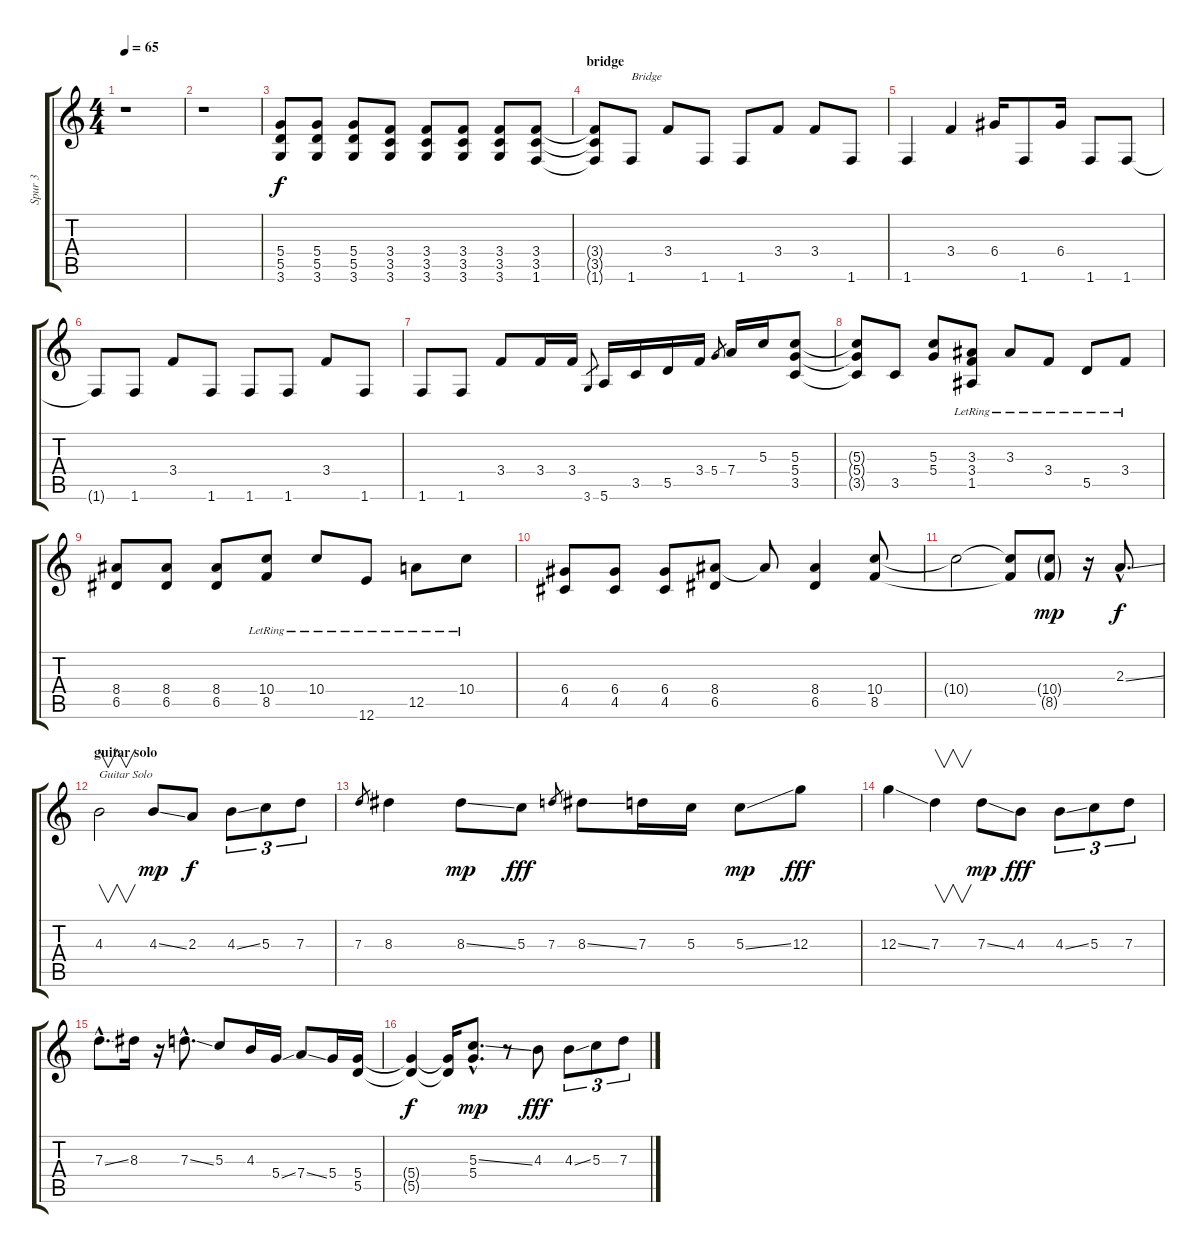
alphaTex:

\track ("Spur 3" "Spur 3") {instrument overdrivenguitar}
\staff {score tabs}
\tuning (E4 B3 G3 D3 A2 E2) {hide}
\ts (4 4)
\tempo 65
\clef g2
\ks c
r.1{dy f} |
r.1 |
(5.4 5.5 3.6).8 (5.4 5.5 3.6).8 (5.4 5.5 3.6).8 (3.4 3.5 3.6).8 (3.4 3.5 3.6).8 (3.4 3.5 3.6).8 (3.4 3.5 3.6).8 (3.4 3.5 1.6).8 |
\section ("" "bridge")
(3.4{t} 3.5{t} 1.6{t}).8 1.6.8{txt "Bridge"} 3.4.8 1.6.8 1.6.8 3.4.8 3.4.8 1.6.8 |
1.6.4 3.4.4 6.4.16 1.6.8 6.4.16 1.6.8 1.6.8 |
1.6{t}.8 1.6.8 3.4.8 1.6.8 1.6.8 1.6.8 3.4.8 1.6.8 |
1.6.8 1.6.8 3.4.8 3.4.16 3.4.16 3.6.8{gr} 5.6.16 3.5.16 5.5.16 3.4.16 5.4.8{gr} 7.4.16 5.3.16 (5.3 5.4 3.5).8 |
(5.3{t} 5.4{t} 3.5{t}).8 3.5.8 (5.3 5.4).8 (3.3 3.4{lr} 1.5{lr}).8 3.3{lr}.8 3.4{lr}.8 5.5{lr}.8 3.4{lr}.8 |
(8.4 6.5).8 (8.4 6.5).8 (8.4 6.5).8 (10.4 8.5{lr}).8 10.4{lr}.8 12.6{lr}.8 12.5{lr}.8 10.4{lr}.8 |
(6.4 4.5).8 (6.4 4.5).8 (6.4 4.5).8 (8.4 6.5).8 8.4{t}.8 (8.4 6.5).4 (10.4 8.5).8 |
10.4{t}.2 (10.4{t} 8.5{t}).8 (10.4{g} 8.5{g}).8{dy mp} r.16 2.3{ss hac}.8{d dy f} |
\section ("" "guitar solo")
4.3.2{v txt "Guitar Solo" volume 14 instrument overdrivenguitar} 4.3{ss}.8{dy mp} 2.3.8{dy f} 4.3{ss}.8{tu (3 2)} 5.3.8{tu (3 2)} 7.3.8{tu (3 2)} |
7.3.8{gr} 8.3.4 8.3{ss}.8{dy mp} 5.3.8{dy fff} 7.3.8{gr} 8.3{ss}.8 7.3.16 5.3.16 5.3{ss}.8{dy mp} 12.3.8{dy fff} |
12.3{ss}.4 7.3.4{v} 7.3{ss}.8{dy mp} 4.3.8{dy fff} 4.3{ss}.8{tu (3 2)} 5.3.8{tu (3 2)} 7.3.8{tu (3 2)} |
7.3{ss hac}.8{d} 8.3.16 r.16 7.3{ss hac}.8{d} 5.3.8 4.3.16 5.4{ss}.16 7.4{ss}.8 5.4.16 (5.4 5.5).16 |
(5.4{t} 5.5{t}).4{dy f} (5.4{t} 5.5{t}).16 (5.3{ss hac} 5.4{hac}).8{d dy mp} r.8 4.3.8{dy fff} 4.3{ss}.8{tu (3 2)} 5.3.8{tu (3 2)} 7.3.8{tu (3 2)}
